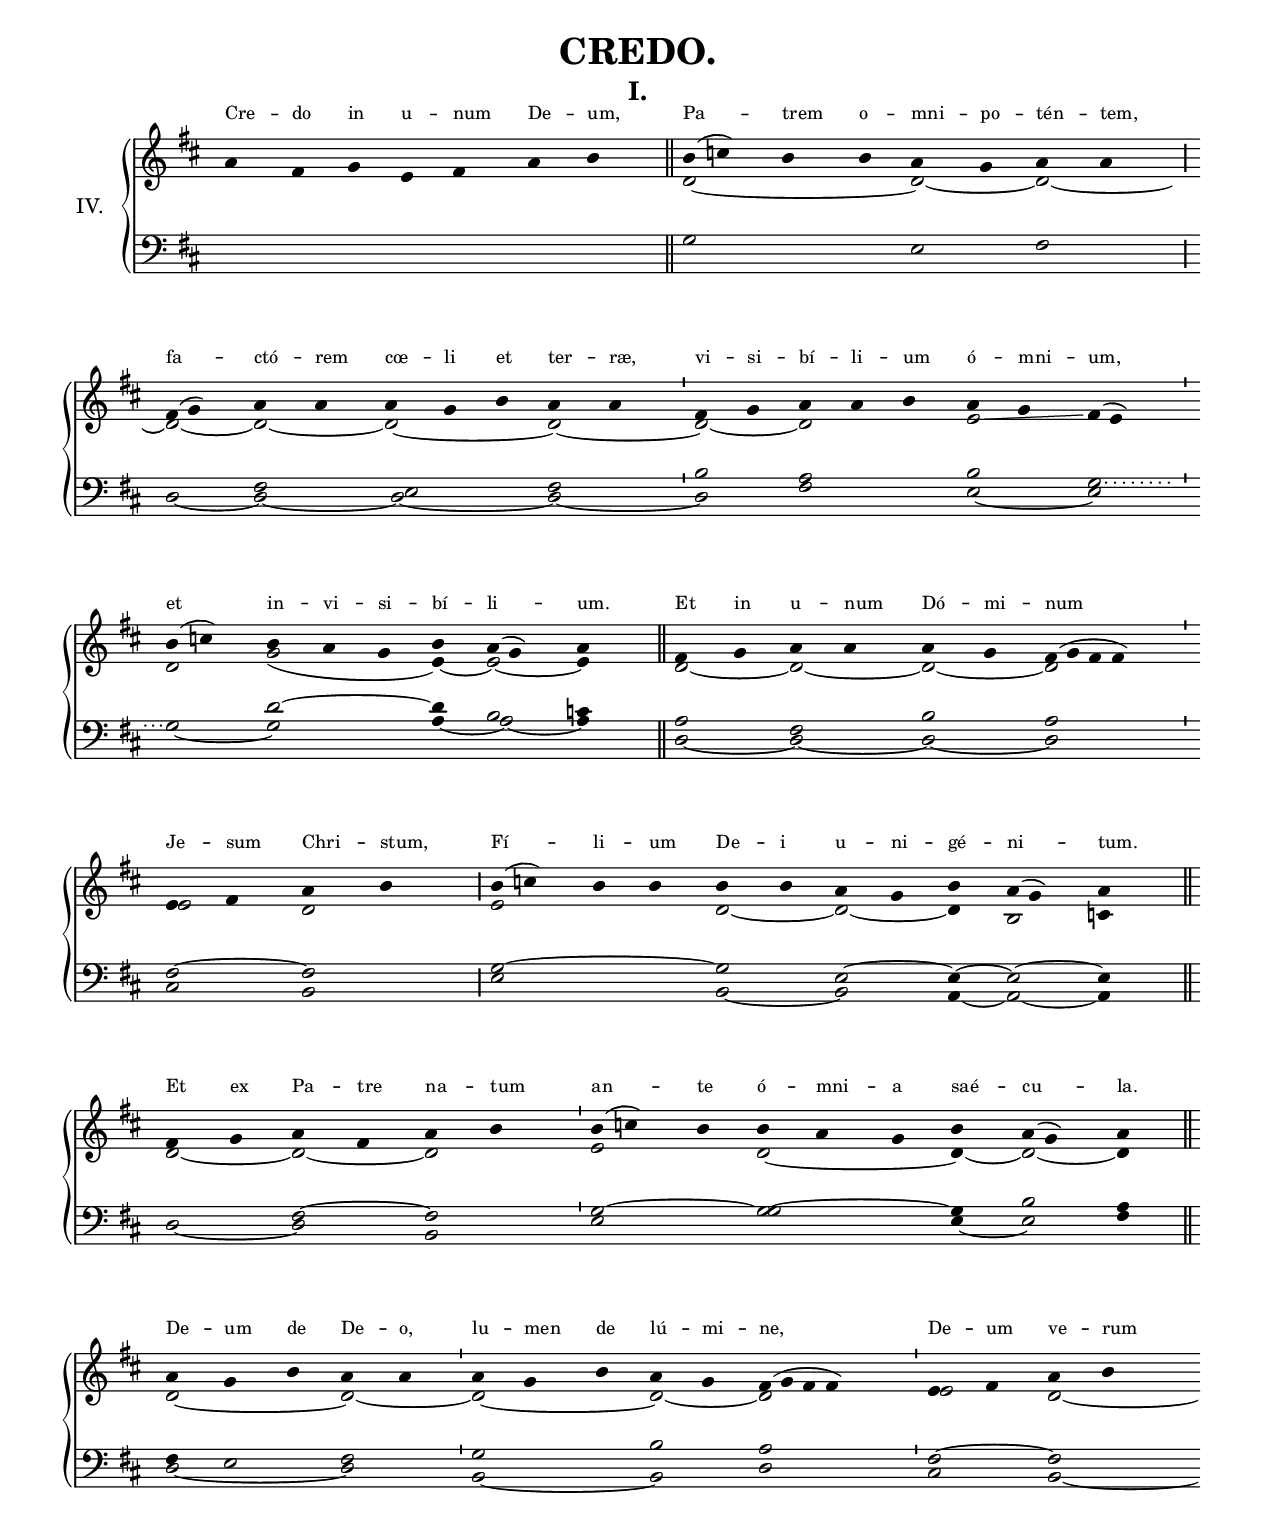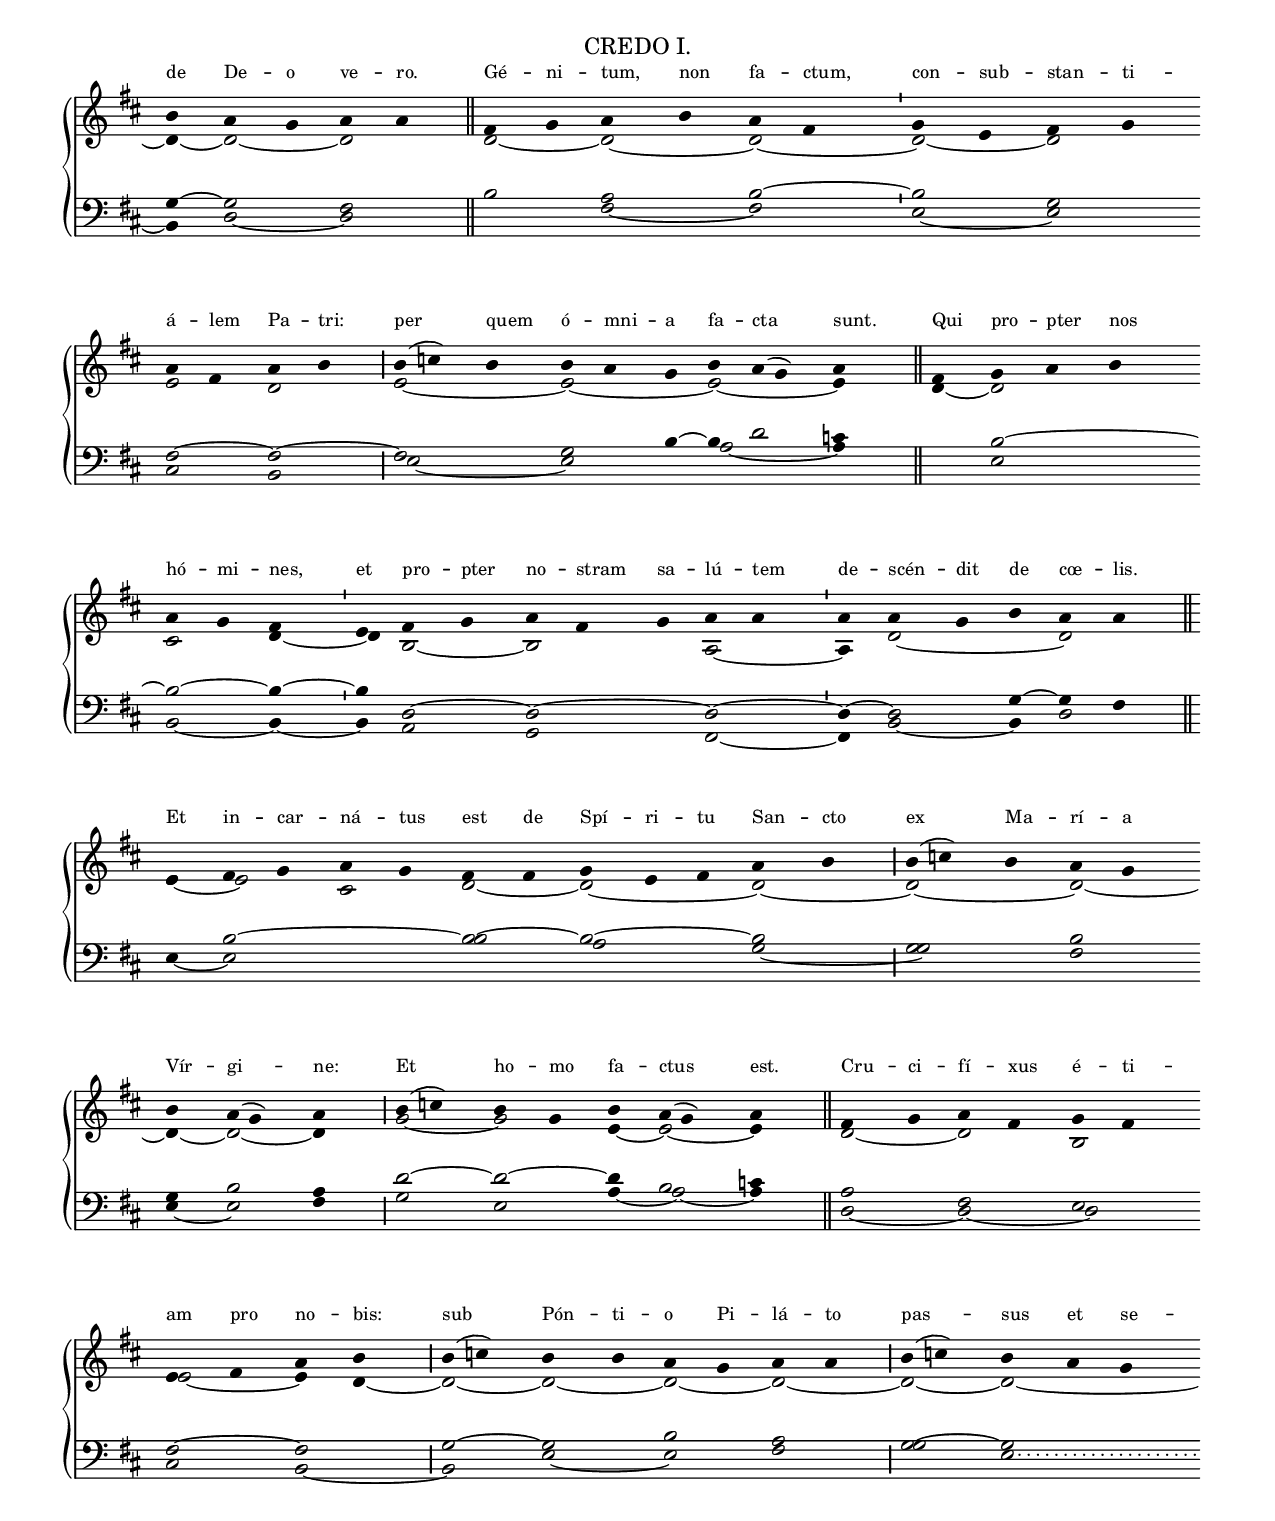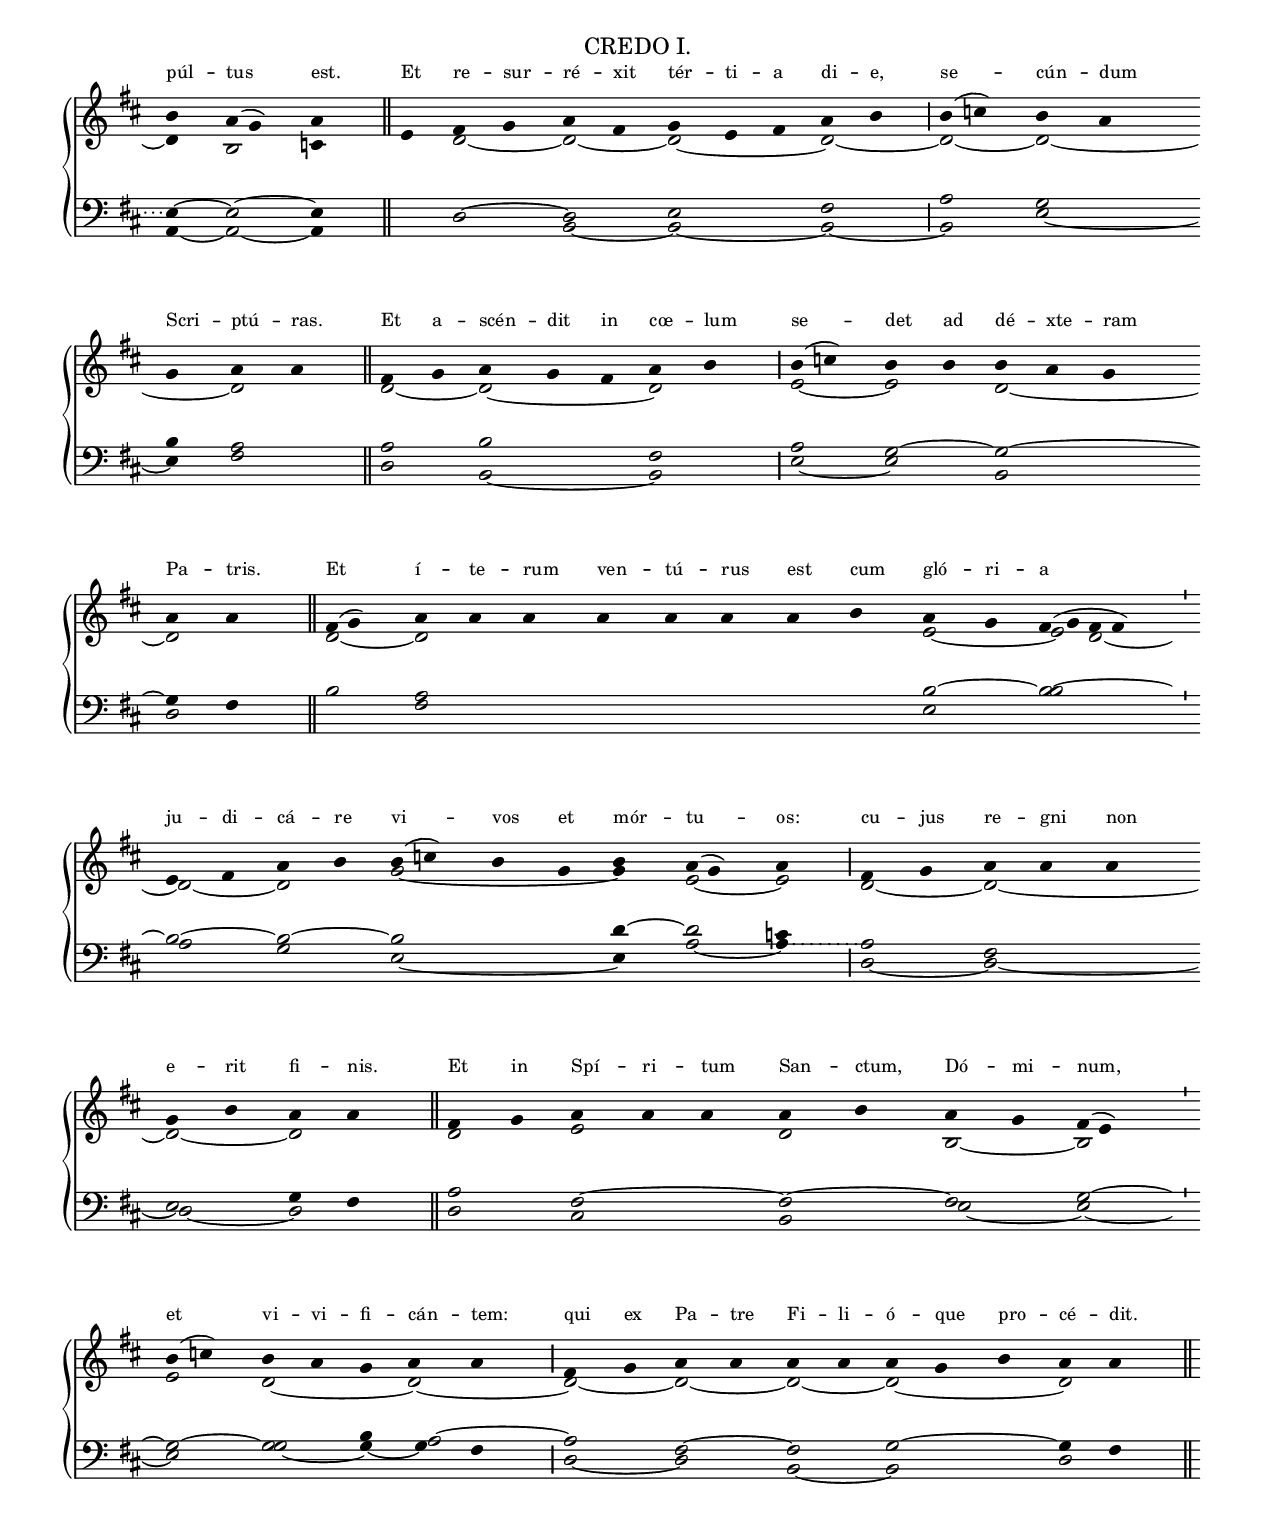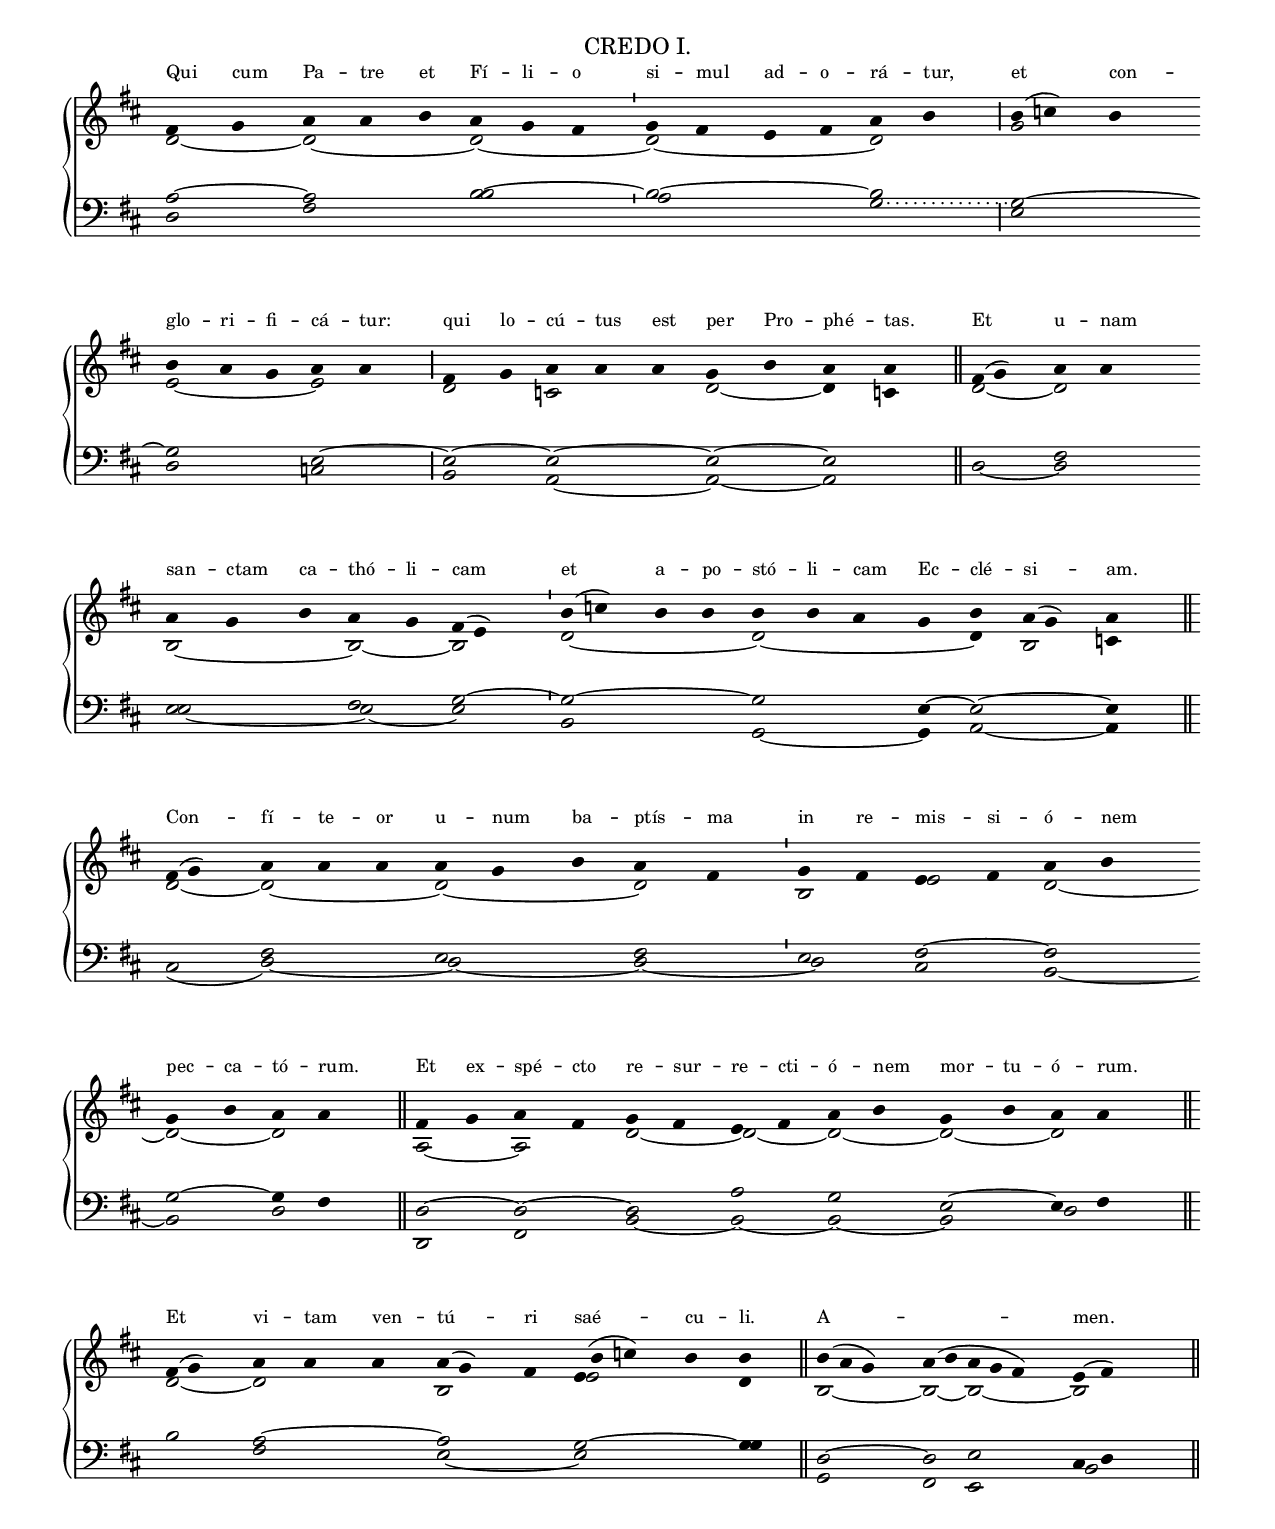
\version  "2.22.0"
\include "gregorian.ly"
\include "noh2.ily"

global = {
  \key d \major
  \cadenzaOn
}

chantText = \lyricmode {
  Cre -- do in u -- num De -- um, Pa -- trem o -- mni -- po -- tén -- tem,
  fa -- ctó -- rem cœ -- li et ter -- ræ, vi -- si -- bí -- li -- um ó -- mni -- um,
  et in -- vi -- si -- bí -- li -- um. Et in u -- num Dó -- mi -- num
  Je -- sum Chri -- stum, Fí -- li -- um De -- i u -- ni -- gé -- ni -- tum.
  Et ex Pa -- tre na -- tum an -- te ó -- mni -- a saé -- cu -- la.
  De -- um de De -- o, lu -- men de lú -- mi -- ne, De -- um ve -- rum de
  De -- o ve -- ro. Gé -- ni -- tum, non fa -- ctum, con -- sub -- stan -- ti -- á -- lem Pa -- tri:
  per quem ó -- mni -- a fa -- cta sunt. Qui pro -- pter nos hó -- mi -- nes,
  et pro -- pter no -- stram sa -- lú -- tem de -- scén -- dit de cœ -- lis.
  Et in -- car -- ná -- tus est de Spí -- ri -- tu San -- cto ex Ma -- rí -- a
  Vír -- gi -- ne: Et ho -- mo fa -- ctus est. Cru -- ci -- fí -- xus é -- ti -- am pro
  no -- bis: sub Pón -- ti -- o Pi -- lá -- to pas -- sus et se -- púl -- tus est.
  Et re -- sur -- ré -- xit tér -- ti -- a di -- e, se -- cún -- dum Scri -- ptú -- ras.
  Et a -- scén -- dit in cœ -- lum se -- det ad dé -- xte -- ram Pa -- tris.
  Et í -- te -- rum ven -- tú -- rus est cum gló -- ri -- a ju -- di -- cá -- re
  vi -- vos et mór -- tu -- os: cu -- jus re -- gni non e -- rit fi -- nis.
  Et in Spí -- ri -- tum San -- ctum, Dó -- mi -- num, et vi -- vi -- fi -- cán -- tem:
  qui ex Pa -- tre Fi -- li -- ó -- que pro -- cé -- dit. Qui cum Pa -- tre et
  Fí -- li -- o si -- mul ad -- o -- rá -- tur, et con -- glo -- ri -- fi -- cá -- tur:
  qui lo -- cú -- tus est per Pro -- phé -- tas. Et u -- nam san -- ctam
  ca -- thó -- li -- cam et a -- po -- stó -- li -- cam Ec -- clé -- si -- am.
  Con -- fí -- te -- or u -- num ba -- ptís -- ma in re -- mis -- si -- ó -- nem pec -- ca --
  tó -- rum. Et ex -- spé -- cto re -- sur -- re -- cti -- ó -- nem mor -- tu -- ó -- rum.
  Et vi -- tam ven -- tú -- ri saé -- cu -- li. A -- _ men.
}

chantMusic = \relative c' {
  %Measure 1
  a'4 fis g e fis a b \finalis

  %2
  b16( c16*3) b4 b a g a a \divisioMaior \forceBreak
  fis16( g16*3) a4 a a g b a a \divisioMinima
  fis g a a b a g fis16( e16*3) \divisioMinima \forceBreak
  b'16( c16*3) b4 a g b a16( g16*3) a4 \finalis

  %3
  fis4 g a a a g fis16( g fis fis) \divisioMinima \forceBreak
  e4 fis a b \divisioMaior
  b16( c16*3) b4 b b b a g b a16( g16*3) a4 \finalis \forceBreak

  %4
  fis4 g a fis a b \divisioMinima
  b16( c16*3) b4 b a g b a16( g16*3) a4 \finalis \forceBreak

  %5
  a4 g b a a \divisioMinima
  a g b a g fis16( g fis fis) \divisioMinima
  e4 fis a b \forceBreak
  b a g a a \finalis

  %6
  fis4 g a b a fis \divisioMinima
  g e fis g \forceBreak
  a fis a b \divisioMaior
  b16( c16*3) b4 b a g b a16( g16*3) a4 \finalis

  %7
  fis4 g a b \forceBreak
  a g fis \divisioMinima
  e fis g a fis g a a \divisioMinima
  a a g b a a \finalis \forceBreak

  %8
  e4 fis g a g fis fis g e fis a b \divisioMaior
  b16( c16*3) b4 a g \forceBreak
  b a16( g16*3) a4 \divisioMaior
  b16( c16*3) b4 g b a16( g16*3) a4 \finalis

  %9
  fis4 g a fis g fis \forceBreak
  e fis a b \divisioMaior
  b16( c16*3) b4 b a g a a \divisioMaior
  b16( c16*3) b4 a g \forceBreak
  b a16( g16*3) a4 \finalis

  %10
  e4 fis g a fis g e fis a b \divisioMaior
  b16( c16*3) b4 a \forceBreak
  g a a \finalis

  %11
  fis4 g a g fis a b \divisioMaior
  b16( c16*3) b4 b b a g \forceBreak
  a a \finalis

  %12
  fis16( g16*3) a4 a a a a a a b a g fis16( g fis fis) \divisioMinima \forceBreak
  e4 fis a b b16( c16*3) b4 g b a16( g16*3) a4 \divisioMaior
  fis g a a a \forceBreak
  g b a a \finalis

  %13
  fis4 g a a a a b a g fis16( e16*3) \divisioMinima \forceBreak
  b'16( c16*3) b4 a g a a \divisioMaior
  fis g a a a a a g b a a \finalis \forceBreak

  %14
  fis4 g a a b a g fis \divisioMinima
  g fis e fis a b \divisioMaior
  b16( c16*3) b4 \forceBreak
  b a g a a \divisioMaior
  fis g a a a g b a a \finalis

  %15
  fis16( g16*3) a4 a \forceBreak
  a g b a g fis16( e16*3) \divisioMinima
  b'16( c16*3) b4 b b b a g b a16( g16*3) a4 \finalis \forceBreak

  %16
  fis16( g16*3) a4 a a a g b a fis \divisioMinima
  g fis e fis a b \forceBreak
  g b a a \finalis

  %17
  fis g a fis g fis e fis a b g b a a \finalis \forceBreak

  %18
  fis16( g16*3) a4 a a a16( g16*3) fis4 e16( b' c4) b b \finalis

  %19
  b16( a g4) a16( b a g fis4) e( fis) \finalis
}

altoMusic = \relative c' {
  %1
  s2*3 s4

  %2
  d2*3/2~ d2~ d~
  d2*1/2~ d2~ d2*3/2~ d2~
  d~ d2*3/2 e2 \glissando fis4
  d2*1/2 g2*3/2( e4)~ e2*1/2~ e4

  %3
  d2~ d~ d~ d2*1/2
  e2 d
  e2*3/2 d2~ d~ d4 b2*1/2 c4

  %4
  d2~ d~ d
  e d2*3/2~ d4~ d2*1/2~ d4

  %5
  d2*3/2~ d2~ d2*3/2~ d2~ d2*1/2
  e2 d2~ d4~ d2~ d

  %6
  d2~ d~ d~ d~ d e d
  e~ e2*3/2~ e2~ e4

  %7
  d4~ d2*3/2 cis2 d4~
  d b2~ b2*3/2 a2~
  a4 d2*3/2~ d2

  %8
  e4~ e2 cis d~ d2*3/2~ d2~
  d~ d~ d4~ d2*1/2~ d4
  g2*1/2~ g2 e4~ e2*1/2~ e4

  %9
  d2~ d b e~ e4 d~
  d2*1/2~ d2~ d~ d~
  d2*1/2~ d2*3/2~ d4 b2*1/2 c4

  %10
  s4 d2~ d~ d2*3/2~ d2~
  d2*1/2~ d2~ \set tieWaitForNote = ##t
  s4 d2       \set tieWaitForNote = ##f

  %11
  d2~ d2*3/2~ d2
  e2*1/2~ e2 d2*3/2~ d2

  %12
  d2*1/2~ d2*4 e2~ e2*1/4 d~
  d2~ d g2*3/2~ g4 e2*1/2~ e
  d2~ d2*3/2~ d2~ d

  %13
  d2 e2*3/2 d2 b2~ b2*1/2
  e2*1/2 d2*3/2~ d2~
  d~ d~ d~ d2*3/2~ d2

  %14
  d2~ d2*3/2~ d~
  d2*2~ d2
  g e2*3/2~ e2
  d2 c2*3/2 d2~ d4 c

  %15
  d2*1/2~ d2 b2*3/2~ b2~ b2*1/2
  d2*3/2~ d2*2~ d4 b2*1/2 c4

  %16
  d2*1/2~ d2*3/2~ d~ d2
  b e d~ d~ d

  %17
  a2~ a d~ d~ d~ d~ d

  %18
  d2*1/2~ d2*3/2 b2 e2*5/4 d4

  %19
  b2*3/4~ b2*1/4~ b2*3/4~ b2
}

tenorMusic = \relative c' {
  %1
  s2*3 s4 \finalis

  %2
  g2*3/2 e2 fis \divisioMaior
  s4 fis2 \shiftRightB e 2*3/2 fis2 \divisioMinima
  b a2*3/2 b2 g2*1/2 \divisioMinima
  s4 d'2*3/2~ d4 b2*1/2 c4 \finalis

  %3
  a2 fis b a2*1/2 \divisioMinima
  fis2~ fis \divisioMaior
  g2*3/2~ g2 e~ e4~ e2*1/2~ e4 \finalis

  %4
  s2 fis~ fis \divisioMinima
  g~ g2*3/2~ g4 b2*1/2 a4 \finalis

  %5
  fis4 e2 fis \divisioMinima
  g2*3/2 b2 a2*1/2 \divisioMinima
  fis2~ fis g4~ g2 fis \finalis

  %6
  b2 a b~ \divisioMinima
  b g fis~ fis~ \divisioMaior
  fis g b4~ b d2*1/2 c4 \finalis

  %7
  s4 b2*3/2~ b2~ b4~ \divisioMinima
  b d,2~ d2*3/2~ d2~ \divisioMinima
  d4~ d2 g4~g fis \finalis

  %8
  s4 b2*2~ b2~ b2*3/2~ b2 \divisioMaior
  g2 b g4 b2*1/2 a4 \divisioMaior
  d2*1/2~ d2~ d4 b2*1/2 c4 \finalis

  %9
  a2 fis e fis~ fis \divisioMaior
  g2*1/2~ g2 b a \divisioMaior
  g2*1/2~ g2*3/2 e4~ e2*1/2~ e4 \finalis

  %10
  s4
  d2~ d e2*3/2 fis2 \divisioMaior
  a2*1/2 g2 b4 a2 \finalis

  %11
  a2 b2*3/2 fis2 \divisioMaior
  a2*1/2 g2~ g2*3/2~ g4 fis \finalis

  %12
  b2*1/2 a2*4 b2~ b2*1/2~ \divisioMinima
  b2~ b~ b2*3/2 d4~ d2*1/2 c4 \divisioMaior
  a2 fis2*3/2 e2 g4 fis \finalis

  %13
  a2 fis2*3/2~ fis2~ fis g2*1/2~ \divisioMinima
  g~ g2 b4 \shiftRightB a2~ \divisioMaior
  a fis~ fis g2*3/2~ g4 fis \finalis

  %14
  a2~ a2*3/2 b~ \divisioMinima
  b2*2~ b2 \divisioMaior
  g2~ g2*3/2 e2~ \divisioMaior
  e~ e2*3/2~ e2~ e \finalis

  %15
  s4 fis2 e2*3/2 fis2 g2*1/2~ \divisioMinima
  g2*3/2~ g e4~ e2~ e4 \finalis

  %16
  s4 fis2*3/2 e fis2 \divisioMinima
  e fis~fis g~ g4 fis \finalis

  %17
  d2~ d~ d a' g e~ e4 fis \finalis

  %18
  b2*1/2 a2*3/2~ a2 g2*5/4~ g4 \finalis

  %19
  d2*3/4~ d2*1/4 e2*3/4 cis4 d \finalis
}

bassMusic = \relative c {
  %1
  s2*3 s4

  %2
  s4 s2*3
  d2*1/2~ d2~ d2*3/2~ d2~
  d fis2*3/2 e2~ e2*1/2
  g2*1/2~ g2*3/2 a4~ a2*1/2~ a4

  %3
  d,2~ d~ d~ d2*1/2
  cis2 b
  e2*3/2 b2~ b a4~ a2*1/2~ a4

  %4
  d2~ d b
  e \shiftRight g2*3/2 e4~ e2*1/2 fis4

  %5
  d2*3/2~ d2
  b2*3/2~ b2 d2*1/2
  cis2 b~ b4 d2~ d

  %6
  s2 fis~ fis
  e~ e cis b
  e~ e2*3/2 a2~ a4

  %7
  s4 e2*3/2 b2~ b4~
  b a2 g2*3/2 fis2~
  fis4 b2~ b4 d2

  %8
  e4~ e2*2 \shiftRight b'2 a2*3/2 g2~
  \shiftRight g fis e4~ e2*1/2 fis4
  g2*1/2 e2 a4~ a2*1/2~ a4

  %9
  d,2~ d~ d cis b~
  b2*1/2 e2~ e fis
  \shiftRight g2*1/2 e2*3/2 a,4~ a2*1/2~ a4

  %10
  s4 s2 b~ b2*3/2~ b2~
  b2*1/2 e2~ e4 fis2

  %11
  d2 b2*3/2~ b2
  e2*1/2~ e2 b2*3/2 d2

  %12
  s4 fis2*4 e2 \shiftRight b'2*1/2
  a2 g e2*3/2~ e4 a2*1/2~ a4
  d,2~ d2*3/2~ d2~ d

  %13
  d2 cis2*3/2 b2 e~ e2*1/2~
  e \shiftRight g2~ g4~ g fis
  d2~ d b~ b2*3/2 d2

  %14
  d2 fis2*3/2 \shiftRight b
  a2*2 g2
  e d2*3/2 c2
  b a2*3/2~ a2~ a

  %15
  d2*1/2~ d2 \shiftRight e2*3/2~ e2~ e2*1/2
  b2*3/2 g~ g4 a2~ a4

  %16
  cis2*1/2( d2*3/2)~ d~ d2~
  d cis b~ b d

  %17
  d,2 fis b~ b~ b~ b d

  %18
  s4 fis2*3/2 e2~ e2*5/4 \shiftRight g4

  %19
  g,2*3/4 fis2*1/4 e2*3/4 b'2
}

voiceLines = \relative c' {
  \voiceLineStyle

  %2
  s2*14 s4
  \allowVoiceLineBreak
  \voiceLine "down" "down" g2*1/2 g

  %9
  s2*73 s4
  \allowVoiceLineBreak
  \voiceLine "down" "down" e2*3/2 e4

  %12
  s2*27
  \offsetVoiceLineY
  \voiceLine "down" "down" a4 a2

  %14
  s2*23
  \voiceLine "down" "down" g2 g4
}

\paper {
  oddHeaderMarkup = \markup \fill-line {
    \line {}
    \center-column {
      \on-the-fly #first-page     " "
      \on-the-fly #not-first-page "CREDO I."
    }
    \line { \on-the-fly #print-page-number-check-first \fromproperty #'page:page-number-string }
  }
  evenHeaderMarkup = \markup \fill-line {
    \line { \on-the-fly #print-page-number-check-first \fromproperty #'page:page-number-string }
    \center-column { "CREDO I." }
    \line {}
  }
}

\header {
  title = "CREDO."
  subtitle = "I."
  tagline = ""
}

\score {
  <<
  \new Lyrics
  \new GrandStaff <<
    \set GrandStaff.instrumentName = "IV."

    \new Staff = up <<
      \new Voice = "chant" {
        \voiceOne \global \chantMusic
      }
      \new Voice {
        \voiceTwo \global \altoMusic
      }
    >>

    \new Staff = down <<
      \clef bass
      \new Voice {
        \voiceOne \global \tenorMusic
      }
      \new Voice {
        \voiceTwo \global \bassMusic
      }
      \new Voice {
        \voiceThree \global \voiceLines
      }
    >>

    >>
    \context Lyrics {
      \lyricsto chant \chantText
    }
  >>
}
